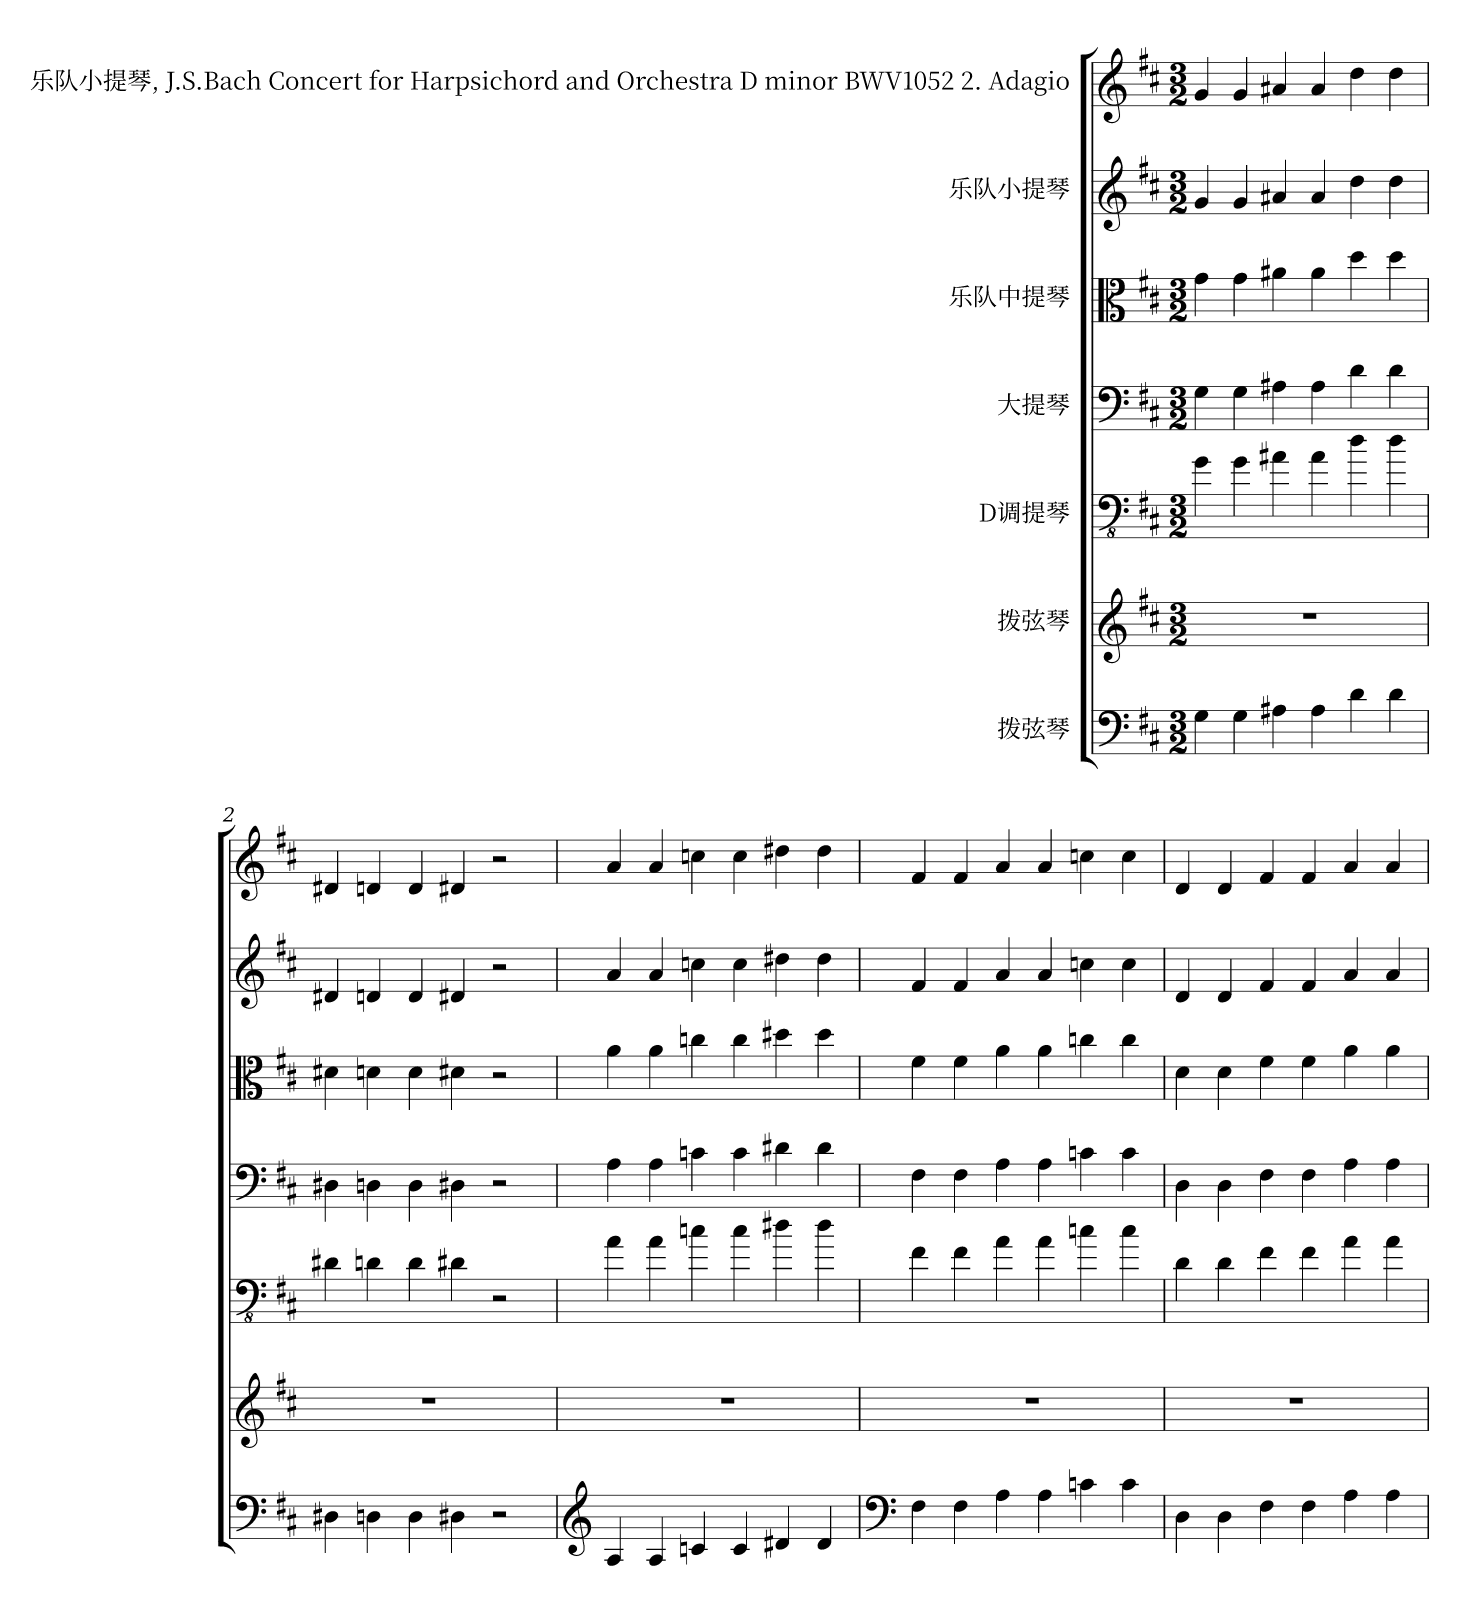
**kern	**kern	**kern	**kern	**kern	**kern	**kern
*part7	*part6	*part5	*part4	*part3	*part2	*part1
*staff7	*staff6	*staff5	*staff4	*staff3	*staff2	*staff1
*I"拨弦琴	*I"拨弦琴	*I"D调提琴	*I"大提琴	*I"乐队中提琴	*I"乐队小提琴	*I"乐队小提琴, J.S.Bach Concert for Harpsichord and Orchestra D minor BWV1052 2. Adagio
*clefF4	*clefG2	*clefFv4	*clefF4	*clefC3	*clefG2	*clefG2
*	*	*ITrd7c12	*	*	*	*
*k[f#c#]	*k[f#c#]	*k[f#c#]	*k[f#c#]	*k[f#c#]	*k[f#c#]	*k[f#c#]
*M3/2	*M3/2	*M3/2	*M3/2	*M3/2	*M3/2	*M3/2
*MM72	*MM72	*MM72	*MM72	*MM72	*MM72	*MM72
=1	=1	=1	=1	=1	=1	=1
4G\	1.r	4GG\	4G\	4g\	4g/	4g/
4G\	.	4GG\	4G\	4g\	4g/	4g/
4A#X\	.	4AA#X\	4A#X\	4a#X\	4a#X/	4a#X/
4A#\	.	4AA#\	4A#\	4a#\	4a#/	4a#/
4d\	.	4D\	4d\	4dd\	4dd\	4dd\
4d\	.	4D\	4d\	4dd\	4dd\	4dd\
!!LO:PB:g=z
=2	=2	=2	=2	=2	=2	=2
4D#X\	1.r	4DD#X\	4D#X\	4d#X\	4d#X/	4d#X/
4Dn\	.	4DDn\	4Dn\	4dn\	4dn/	4dn/
4D\	.	4DD\	4D\	4d\	4d/	4d/
4D#X\	.	4DD#X\	4D#X\	4d#X\	4d#X/	4d#X/
2r	.	2r	2r	2r	2r	2r
=3	=3	=3	=3	=3	=3	=3
*clefG2	*	*	*	*	*	*
4A/	1.r	4AA\	4A\	4a\	4a/	4a/
4A/	.	4AA\	4A\	4a\	4a/	4a/
4cn/	.	4Cn\	4cn\	4ccn\	4ccn\	4ccn\
4c/	.	4C\	4c\	4cc\	4cc\	4cc\
4d#X/	.	4D#X\	4d#X\	4dd#X\	4dd#X\	4dd#X\
4d#/	.	4D#\	4d#\	4dd#\	4dd#\	4dd#\
=4	=4	=4	=4	=4	=4	=4
*clefF4	*	*	*	*	*	*
4F#\	1.r	4FF#\	4F#\	4f#\	4f#/	4f#/
4F#\	.	4FF#\	4F#\	4f#\	4f#/	4f#/
4A\	.	4AA\	4A\	4a\	4a/	4a/
4A\	.	4AA\	4A\	4a\	4a/	4a/
4cn\	.	4Cn\	4cn\	4ccn\	4ccn\	4ccn\
4c\	.	4C\	4c\	4cc\	4cc\	4cc\
=5	=5	=5	=5	=5	=5	=5
4D\	1.r	4DD\	4D\	4d\	4d/	4d/
4D\	.	4DD\	4D\	4d\	4d/	4d/
4F#\	.	4FF#\	4F#\	4f#\	4f#/	4f#/
4F#\	.	4FF#\	4F#\	4f#\	4f#/	4f#/
4A\	.	4AA\	4A\	4a\	4a/	4a/
4A\	.	4AA\	4A\	4a\	4a/	4a/
=	=	=	=	=	=	=
*-	*-	*-	*-	*-	*-	*-
